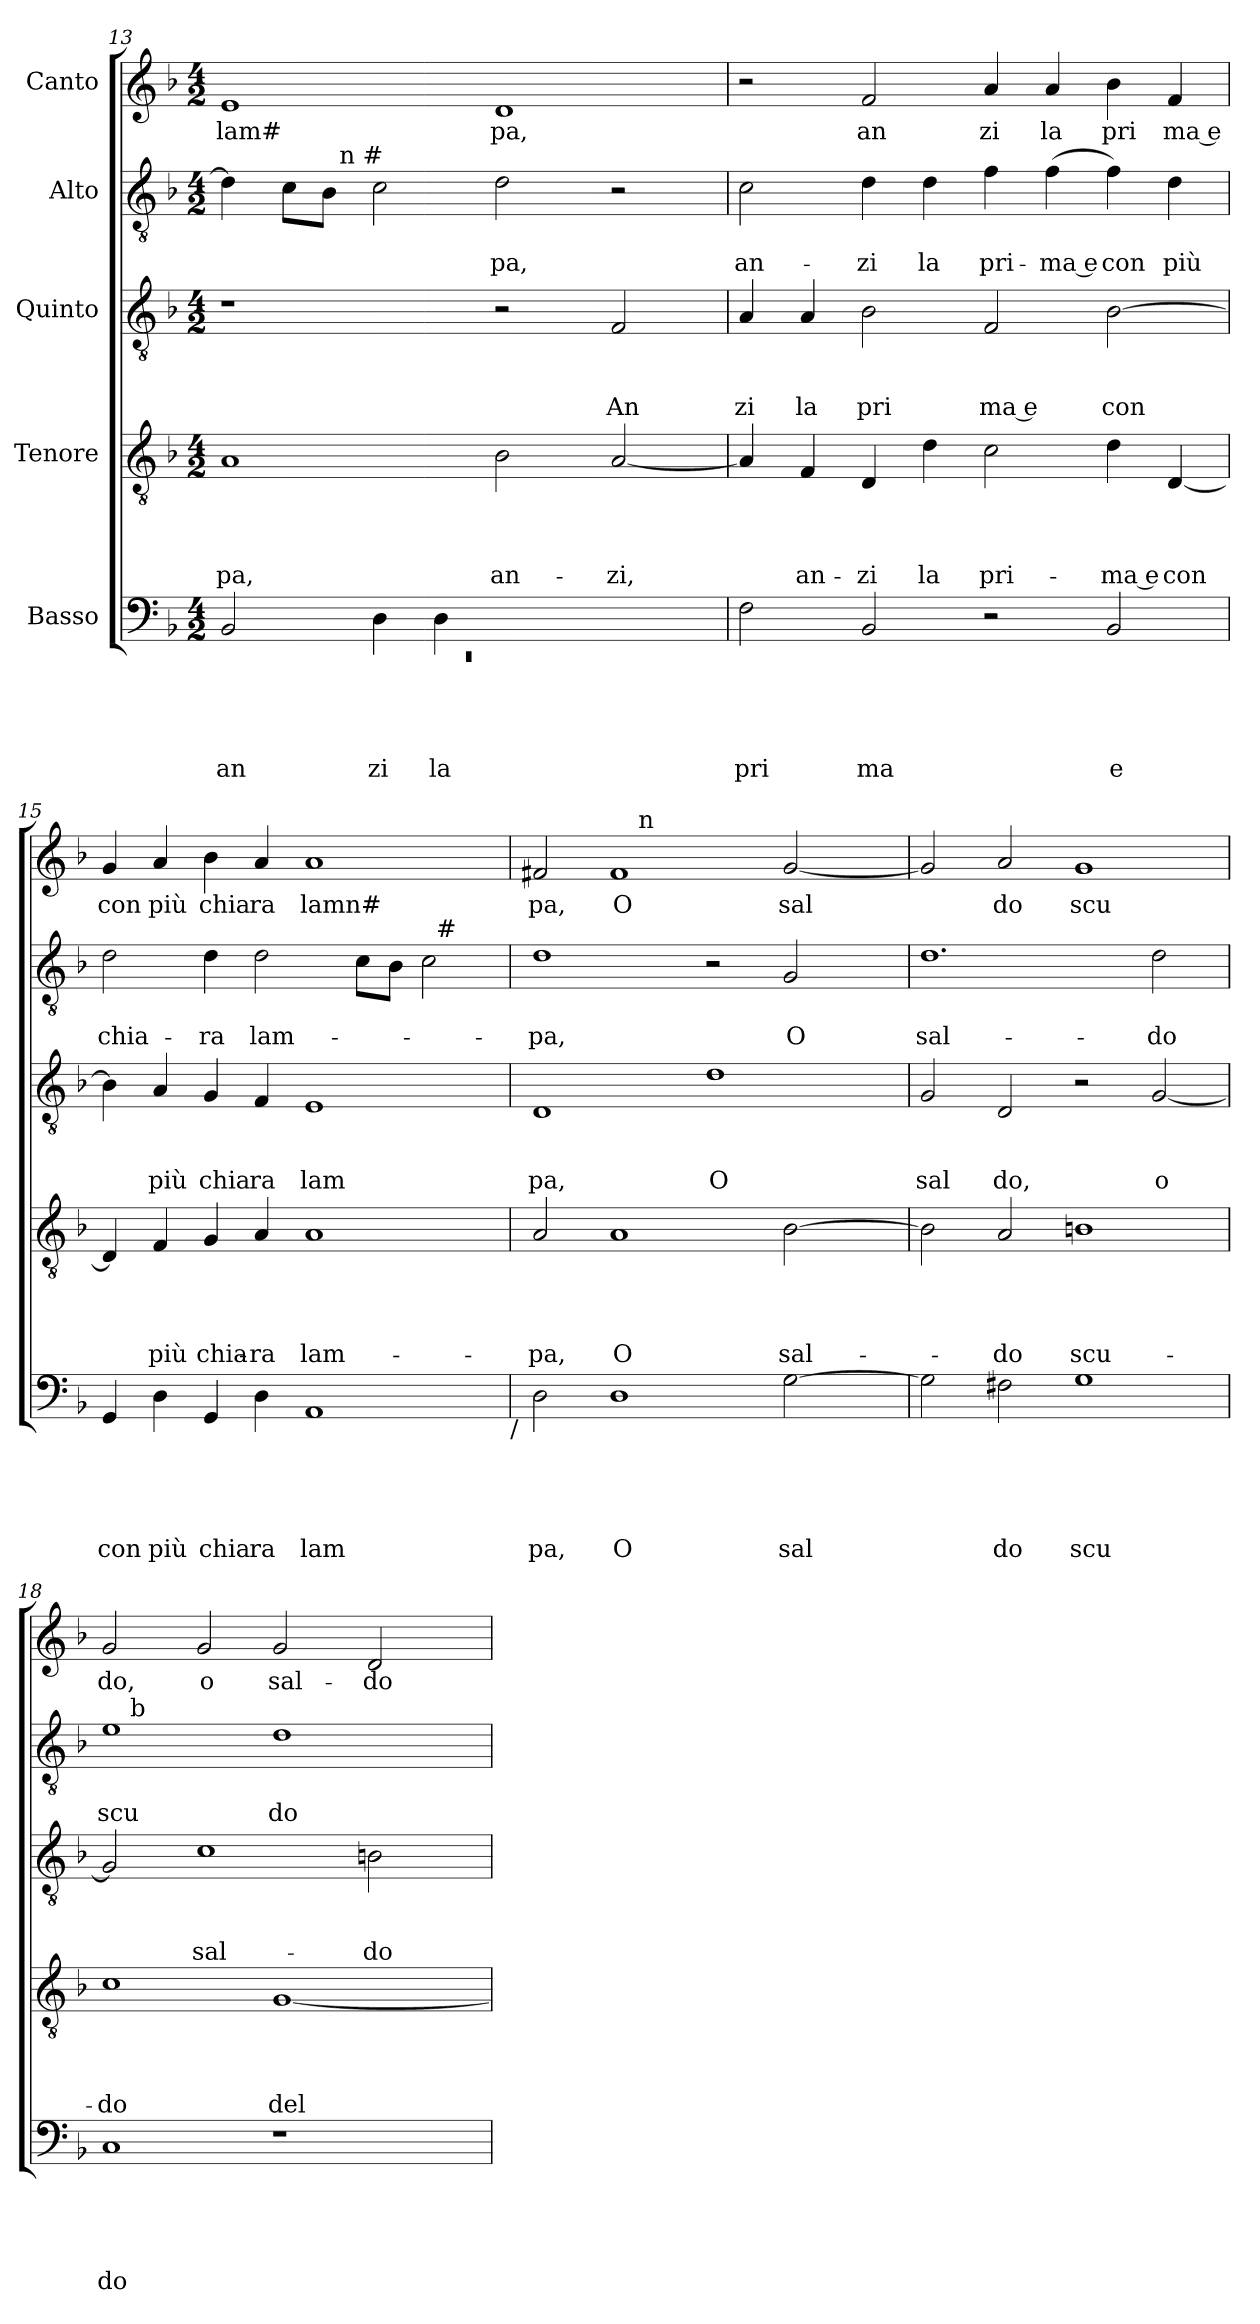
**kern	**text	**text	**text	**text	**text	**kern	**text	**text	**text	**text	**kern	**text	**text	**text	**kern	**text	**text	**kern	**text
*part5	*part5	*part5	*part5	*part5	*part5	*part4	*part4	*part4	*part4	*part4	*part3	*part3	*part3	*part3	*part2	*part2	*part2	*part1	*part1
*staff5	*staff5	*staff5	*staff5	*staff5	*staff5	*staff4	*staff4	*staff4	*staff4	*staff4	*staff3	*staff3	*staff3	*staff3	*staff2	*staff2	*staff2	*staff1	*staff1
*I"Basso	*	*	*	*	*	*I"Tenore	*	*	*	*	*I"Quinto	*	*	*	*I"Alto	*	*	*I"Canto	*
*clefF4	*	*	*	*	*	*clefGv2	*	*	*	*	*clefGv2	*	*	*	*clefGv2	*	*	*clefG2	*
*k[b-]	*	*	*	*	*	*k[b-]	*	*	*	*	*k[b-]	*	*	*	*k[b-]	*	*	*k[b-]	*
*F:	*	*	*	*	*	*F:	*	*	*	*	*F:	*	*	*	*F:	*	*	*F:	*
*M4/2	*	*	*	*	*	*M4/2	*	*	*	*	*M4/2	*	*	*	*M4/2	*	*	*M4/2	*
=13	=13	=13	=13	=13	=13	=13	=13	=13	=13	=13	=13	=13	=13	=13	=13	=13	=13	=13	=13
*^	*	*	*	*	*	*	*	*	*	*	*	*	*	*	*	*	*	*	*
!	!LO:N:vis=1	!	!	!	!	!LO:LY:b	!	!	!	!	!LO:LY:b	!	!	!	!	!	!	!	!	!LO:LY:b
*	*^	*	*	*	*	*	*	*	*	*	*	*	*	*	*	*^	*	*	*	*
0ryy	0rEE	2BB-/	.	.	.	.	an	1A	.	.	.	-pa,	1r	.	.	.	4d\]	4ryy	.	.	1e	lam#
.	.	.	.	.	.	.	.	.	.	.	.	.	.	.	.	.	8c\L	8ryy	.	.	.	.
.	.	.	.	.	.	.	.	.	.	.	.	.	.	.	.	.	8B-\J	32ryy	.	.	.	.
!	!	!	!	!	!	!	!	!	!	!	!	!	!	!	!	!	!	!LO:TX:a:t=n #	!	!	!	!
.	.	.	.	.	.	.	.	.	.	.	.	.	.	.	.	.	.	1ryy	.	.	.	.
!	!	!	!	!	!	!	!LO:LY:b	!	!	!	!	!	!	!	!	!	!	!	!	!	!	!
.	.	4D\	.	.	.	.	zi	.	.	.	.	.	.	.	.	.	2c\	.	.	.	.	.
!	!	!	!	!	!	!	!LO:LY:b	!	!	!	!	!	!	!	!	!	!	!	!	!	!	!
.	.	4D\	.	.	.	.	la	.	.	.	.	.	.	.	.	.	.	.	.	.	.	.
!	!	!	!	!	!	!	!	!	!	!	!	!LO:LY:b	!	!	!	!	!	!	!	!LO:LY:b	!	!LO:LY:b
.	.	1ryy	.	.	.	.	.	2B-\	.	.	.	an-	2r	.	.	.	2d\	.	.	-pa,	1d	pa,
.	.	.	.	.	.	.	.	.	.	.	.	.	.	.	.	.	.	2ryy	.	.	.	.
!	!	!	!	!	!	!	!	!	!	!	!	!LO:LY:b	!	!	!	!LO:LY:b	!	!	!	!	!	!
.	.	.	.	.	.	.	.	[<2A/	.	.	.	-zi,	2F/	.	.	An	2r	.	.	.	.	.
.	.	.	.	.	.	.	.	.	.	.	.	.	.	.	.	.	.	16.ryy	.	.	.	.
=14	=14	=14	=14	=14	=14	=14	=14	=14	=14	=14	=14	=14	=14	=14	=14	=14	=14	=14	=14	=14	=14	=14
!	!	!	!	!	!	!	!LO:LY:b	!	!	!	!	!	!	!	!	!LO:LY:b	!	!	!	!LO:LY:b	!	!
*v	*v	*v	*	*	*	*	*	*	*	*	*	*	*	*	*	*	*v	*v	*	*	*	*
2F\	.	.	.	.	pri	4A/]	.	.	.	.	4A/	.	.	zi	2c\	.	an-	2r	.
!	!	!	!	!	!	!	!	!	!	!LO:LY:b	!	!	!	!LO:LY:b	!	!	!	!	!
.	.	.	.	.	.	4F/	.	.	.	an-	4A/	.	.	la	.	.	.	.	.
!	!	!	!	!	!LO:LY:b	!	!	!	!	!LO:LY:b	!	!	!	!LO:LY:b	!	!	!LO:LY:b	!	!LO:LY:b
2BB-/	.	.	.	.	ma	4D/	.	.	.	-zi	2B-\	.	.	pri	4d\	.	-zi	2f/	an
!	!	!	!	!	!	!	!	!	!	!LO:LY:b	!	!	!	!	!	!	!LO:LY:b	!	!
.	.	.	.	.	.	4d\	.	.	.	la	.	.	.	.	4d\	.	la	.	.
!	!	!	!	!	!	!	!	!	!	!LO:LY:b	!	!	!	!LO:LY:b:rj	!	!	!LO:LY:b	!	!LO:LY:b
2r	.	.	.	.	.	2c\	.	.	.	pri-	2F/	.	.	ma e	4f\	.	pri-	4a/	zi
!	!	!	!	!	!	!	!	!	!	!	!	!	!	!	!	!	!LO:LY:b:rj	!	!LO:LY:b
.	.	.	.	.	.	.	.	.	.	.	.	.	.	.	(<4f\	.	-ma e	4a/	la
!	!	!	!	!	!LO:LY:b	!	!	!	!	!LO:LY:b:rj	!	!	!	!LO:LY:b	!	!	!LO:LY:b	!	!LO:LY:b
2BB-/	.	.	.	.	e	4d\	.	.	.	-ma e	[>2B-\	.	.	con	4f\)	.	con	4b-\	pri
!	!	!	!	!	!	!	!	!	!	!LO:LY:b	!	!	!	!	!	!	!LO:LY:b	!	!LO:LY:b:rj
.	.	.	.	.	.	[<4D/	.	.	.	con	.	.	.	.	4d\	.	più	4f/	ma e
=15	=15	=15	=15	=15	=15	=15	=15	=15	=15	=15	=15	=15	=15	=15	=15	=15	=15	=15	=15
!	!	!	!	!	!LO:LY:b	!	!	!	!	!	!	!	!	!	!	!	!LO:LY:b	!	!LO:LY:b
*	*	*	*	*	*	*	*	*	*	*	*	*	*	*	*^	*	*	*	*
4GG/	.	.	.	.	con	4D/]	.	.	.	.	4B-\]	.	.	.	2d\	1ryy	.	chia-	4g/	con
!	!	!	!	!	!LO:LY:b	!	!	!	!	!LO:LY:b	!	!	!	!LO:LY:b	!	!	!	!	!	!LO:LY:b
4D\	.	.	.	.	più	4F/	.	.	.	più	4A/	.	.	più	.	.	.	.	4a/	più
!	!	!	!	!	!LO:LY:b	!	!	!	!	!LO:LY:b	!	!	!	!LO:LY:b	!	!	!	!LO:LY:b	!	!LO:LY:b
4GG/	.	.	.	.	chia	4G/	.	.	.	chia-	4G/	.	.	chia	4d\	.	.	-ra	4b-\	chia
!	!	!	!	!	!LO:LY:b	!	!	!	!	!LO:LY:b	!	!	!	!LO:LY:b	!	!	!	!LO:LY:b	!	!LO:LY:b
4D\	.	.	.	.	ra	4A/	.	.	.	-ra	4F/	.	.	ra	2d\	.	.	lam-	4a/	ra
!	!	!	!	!	!LO:LY:b	!	!	!	!	!LO:LY:b	!	!	!	!LO:LY:b	!	!	!	!	!	!LO:LY:b
1AA	.	.	.	.	lam	1A	.	.	.	lam-	1E	.	.	lam	.	2ryy	.	.	1a	lamn#
.	.	.	.	.	.	.	.	.	.	.	.	.	.	.	8c\L	.	.	.	.	.
.	.	.	.	.	.	.	.	.	.	.	.	.	.	.	8B-\J	.	.	.	.	.
.	.	.	.	.	.	.	.	.	.	.	.	.	.	.	2c\	32ryy	.	.	.	.
!	!	!	!	!	!	!	!	!	!	!	!	!	!	!	!	!LO:TX:a:t=#	!	!	!	!
.	.	.	.	.	.	.	.	.	.	.	.	.	.	.	.	4...ryy	.	.	.	.
!LO:TX:b:t=/	!	!	!	!	!	!	!	!	!	!	!	!	!	!	!	!	!	!	!	!
=16	=16	=16	=16	=16	=16	=16	=16	=16	=16	=16	=16	=16	=16	=16	=16	=16	=16	=16	=16	=16
!	!	!	!	!	!LO:LY:b	!	!	!	!	!LO:LY:b	!	!	!	!LO:LY:b	!	!	!	!LO:LY:b	!	!LO:LY:b
*	*	*	*	*	*	*	*	*	*	*	*	*	*	*	*v	*v	*	*	*^	*
2D\	.	.	.	.	pa,	2A/	.	.	.	-pa,	1D	.	.	pa,	1d	.	-pa,	2f#X/	2ryy	pa,
!	!	!	!	!	!LO:LY:b	!	!	!	!	!LO:LY:b	!	!	!	!	!	!	!	!	!	!LO:LY:b
1D	.	.	.	.	O	1A	.	.	.	O	.	.	.	.	.	.	.	1f#	16.ryy	O
!	!	!	!	!	!	!	!	!	!	!	!	!	!	!	!	!	!	!	!LO:TX:a:t=n	!
.	.	.	.	.	.	.	.	.	.	.	.	.	.	.	.	.	.	.	1ryy	.
!	!	!	!	!	!	!	!	!	!	!	!	!	!	!LO:LY:b	!	!	!	!	!	!
.	.	.	.	.	.	.	.	.	.	.	1d	.	.	O	2r	.	.	.	.	.
!	!	!	!	!	!LO:LY:b	!	!	!	!	!LO:LY:b	!	!	!	!	!	!	!LO:LY:b	!	!	!LO:LY:b
[>2G\	.	.	.	.	sal	[>2B-\	.	.	.	sal-	.	.	.	.	2G/	.	O	[<2g/	.	sal
.	.	.	.	.	.	.	.	.	.	.	.	.	.	.	.	.	.	.	4ryy	.
.	.	.	.	.	.	.	.	.	.	.	.	.	.	.	.	.	.	.	8ryy	.
.	.	.	.	.	.	.	.	.	.	.	.	.	.	.	.	.	.	.	32ryy	.
=17	=17	=17	=17	=17	=17	=17	=17	=17	=17	=17	=17	=17	=17	=17	=17	=17	=17	=17	=17	=17
!	!	!	!	!	!	!	!	!	!	!	!	!	!	!LO:LY:b	!	!	!LO:LY:b	!	!	!
*	*	*	*	*	*	*	*	*	*	*	*	*	*	*	*	*	*	*v	*v	*
2G\]	.	.	.	.	.	2B-\]	.	.	.	.	2G/	.	.	sal	1.d	.	sal-	2g/]	.
!	!	!	!	!	!LO:LY:b	!	!	!	!	!LO:LY:b	!	!	!	!LO:LY:b	!	!	!	!	!LO:LY:b
2F#X\	.	.	.	.	do	2A/	.	.	.	-do	2D/	.	.	do,	.	.	.	2a/	do
!	!	!	!	!	!LO:LY:b	!	!	!	!	!LO:LY:b	!	!	!	!	!	!	!	!	!LO:LY:b
1G	.	.	.	.	scu	1Bn	.	.	.	scu-	2r	.	.	.	.	.	.	1g	scu
!	!	!	!	!	!	!	!	!	!	!	!	!	!	!LO:LY:b	!	!	!LO:LY:b	!	!
.	.	.	.	.	.	.	.	.	.	.	[>2G/	.	.	o	2d\	.	-do	.	.
!!LO:LB:g=z
=18	=18	=18	=18	=18	=18	=18	=18	=18	=18	=18	=18	=18	=18	=18	=18	=18	=18	=18	=18
!	!	!	!	!	!LO:LY:b	!	!	!	!	!LO:LY:b	!	!	!	!	!	!	!LO:LY:b	!	!LO:LY:b
*	*	*	*	*	*	*	*	*	*	*	*	*	*	*	*^	*	*	*	*
1C	.	.	.	.	do	1c	.	.	.	-do	2G/]	.	.	.	1e	16.ryy	.	scu	2g/	do,
!	!	!	!	!	!	!	!	!	!	!	!	!	!	!	!	!LO:TX:a:t=b	!	!	!	!
.	.	.	.	.	.	.	.	.	.	.	.	.	.	.	.	1ryy	.	.	.	.
!	!	!	!	!	!	!	!	!	!	!	!	!	!	!LO:LY:b	!	!	!	!	!	!LO:LY:b
.	.	.	.	.	.	.	.	.	.	.	1c	.	.	sal-	.	.	.	.	2g/	o
!	!	!	!	!	!	!	!	!	!	!LO:LY:b	!	!	!	!	!	!	!	!LO:LY:b	!	!LO:LY:b
1r	.	.	.	.	.	[<1G	.	.	.	del-	.	.	.	.	1d	.	.	do	2g/	sal-
.	.	.	.	.	.	.	.	.	.	.	.	.	.	.	.	2ryy	.	.	.	.
!	!	!	!	!	!	!	!	!	!	!	!	!	!	!LO:LY:b	!	!	!	!	!	!LO:LY:b
.	.	.	.	.	.	.	.	.	.	.	2Bn\	.	.	-do	.	.	.	.	2d/	-do
.	.	.	.	.	.	.	.	.	.	.	.	.	.	.	.	4ryy	.	.	.	.
.	.	.	.	.	.	.	.	.	.	.	.	.	.	.	.	8ryy	.	.	.	.
.	.	.	.	.	.	.	.	.	.	.	.	.	.	.	.	32ryy	.	.	.	.
*	*	*	*	*	*	*	*	*	*	*	*	*	*	*	*v	*v	*	*	*	*
=	=	=	=	=	=	=	=	=	=	=	=	=	=	=	=	=	=	=	=
*-	*-	*-	*-	*-	*-	*-	*-	*-	*-	*-	*-	*-	*-	*-	*-	*-	*-	*-	*-
